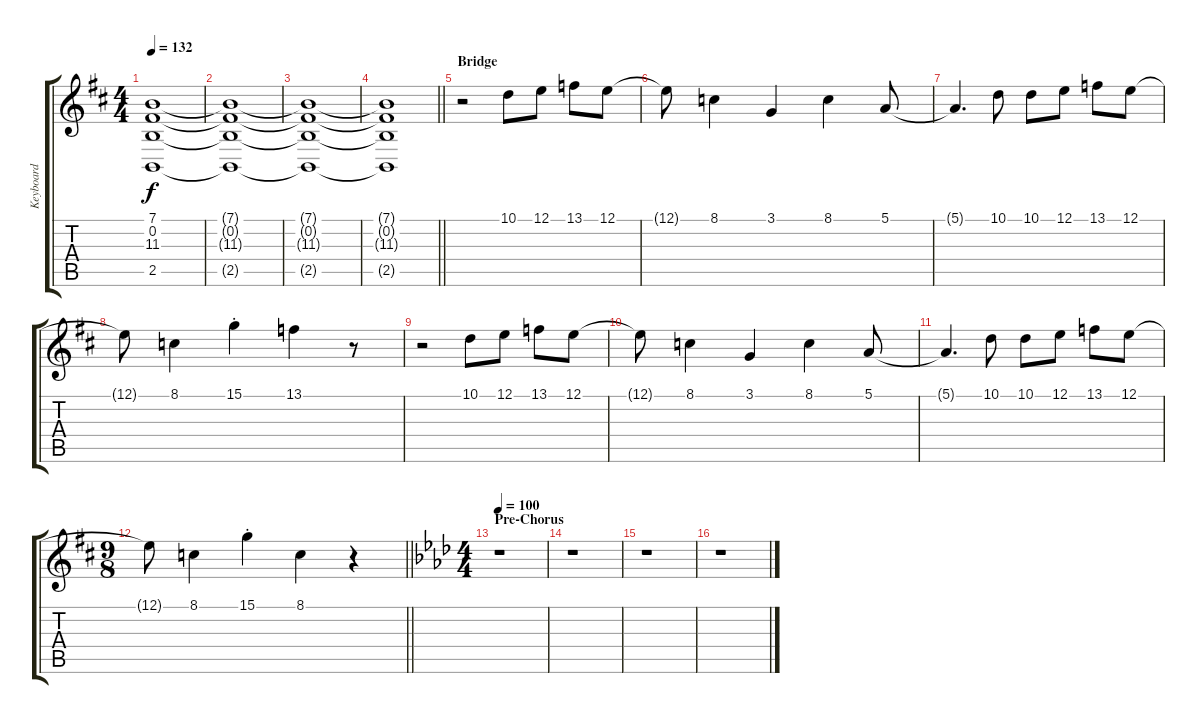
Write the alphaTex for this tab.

\track ("Keyboard" "Keyboard") {instrument stringensemble1}
\staff {score tabs}
\tuning (E4 B3 G3 D3 A2 E2) {hide}
\ts (4 4)
\tempo 132
\clef g2
\ks d
(7.1{t} 0.2{t} 11.3{t} 2.5{t}).1{dy f} |
(7.1{t} 0.2{t} 11.3{t} 2.5{t}).1 |
(7.1{t} 0.2{t} 11.3{t} 2.5{t}).1 |
\barLineRight lightlight
(7.1{t} 0.2{t} 11.3{t} 2.5{t}).1 |
\section ("" "Bridge")
r.2 10.1.8 12.1.8 13.1.8 12.1.8 |
12.1{t}.8 8.1.4 3.1.4 8.1.4 5.1.8 |
5.1{t}.4{d} 10.1.8 10.1.8 12.1.8 13.1.8 12.1.8 |
12.1{t}.8 8.1.4 15.1{st}.4 13.1.4 r.8 |
r.2 10.1.8 12.1.8 13.1.8 12.1.8 |
12.1{t}.8 8.1.4 3.1.4 8.1.4 5.1.8 |
5.1{t}.4{d} 10.1.8 10.1.8 12.1.8 13.1.8 12.1.8 |
\ts (9 8)
\barLineRight lightlight
12.1{t}.8 8.1.4 15.1{st}.4 8.1.4 r.4 |
\ts (4 4)
\section ("" "Pre-Chorus")
\tempo 100
\ks ab
r.1 |
r.1 |
r.1 |
r.1
